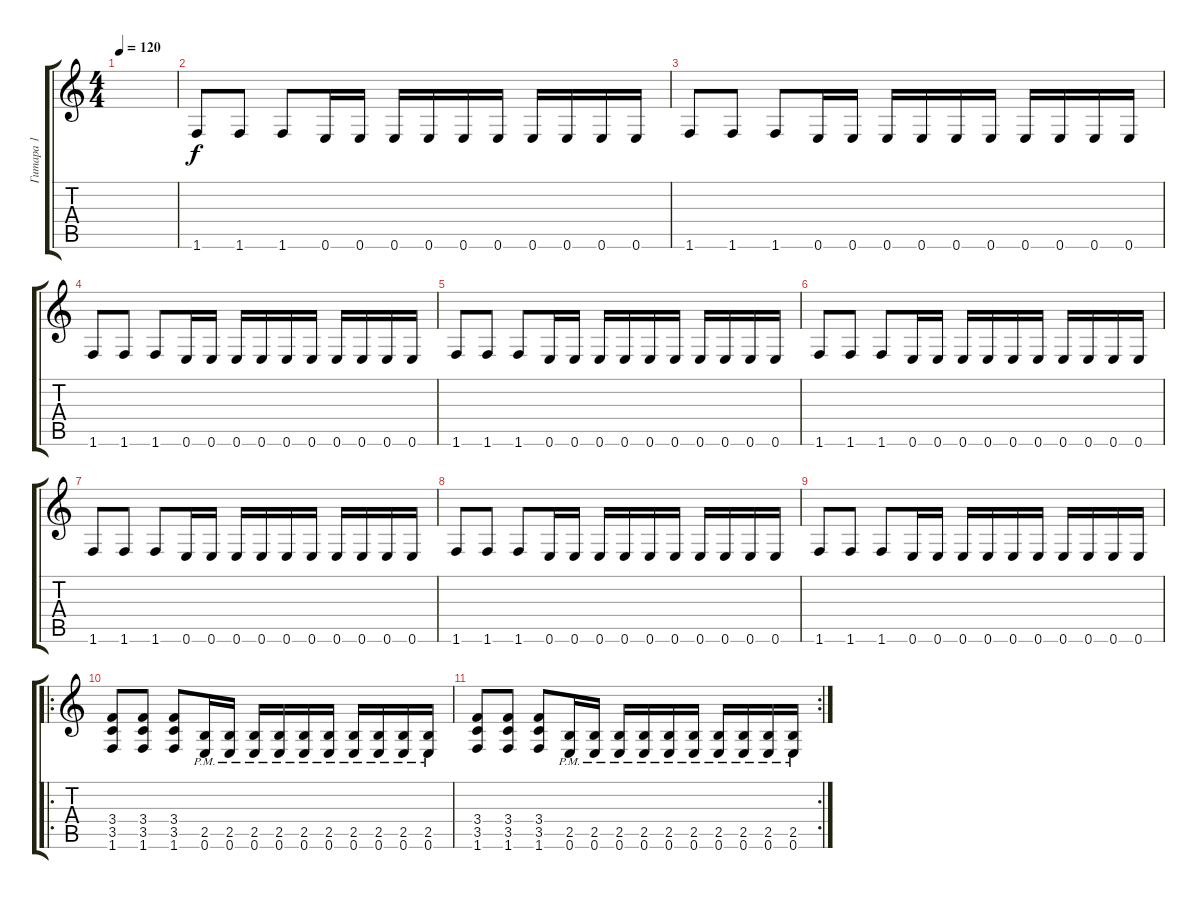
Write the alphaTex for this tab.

\track ("Гитара 1" "Гитара 1") {instrument distortionguitar}
\staff {score tabs}
\tuning (E4 B3 G3 D3 A2 E2) {hide}
\ts (4 4)
\tempo 120
\clef g2
\ks c
|
1.6.8 1.6.8 1.6.8 0.6.16 0.6.16 0.6.16 0.6.16 0.6.16 0.6.16 0.6.16 0.6.16 0.6.16 0.6.16 |
1.6.8 1.6.8 1.6.8 0.6.16 0.6.16 0.6.16 0.6.16 0.6.16 0.6.16 0.6.16 0.6.16 0.6.16 0.6.16 |
1.6.8 1.6.8 1.6.8 0.6.16 0.6.16 0.6.16 0.6.16 0.6.16 0.6.16 0.6.16 0.6.16 0.6.16 0.6.16 |
1.6.8 1.6.8 1.6.8 0.6.16 0.6.16 0.6.16 0.6.16 0.6.16 0.6.16 0.6.16 0.6.16 0.6.16 0.6.16 |
1.6.8 1.6.8 1.6.8 0.6.16 0.6.16 0.6.16 0.6.16 0.6.16 0.6.16 0.6.16 0.6.16 0.6.16 0.6.16 |
1.6.8 1.6.8 1.6.8 0.6.16 0.6.16 0.6.16 0.6.16 0.6.16 0.6.16 0.6.16 0.6.16 0.6.16 0.6.16 |
1.6.8 1.6.8 1.6.8 0.6.16 0.6.16 0.6.16 0.6.16 0.6.16 0.6.16 0.6.16 0.6.16 0.6.16 0.6.16 |
1.6.8 1.6.8 1.6.8 0.6.16 0.6.16 0.6.16 0.6.16 0.6.16 0.6.16 0.6.16 0.6.16 0.6.16 0.6.16 |
\ro
(3.4 3.5 1.6).8 (3.4 3.5 1.6).8 (3.4 3.5 1.6).8 (2.5{pm} 0.6{pm}).16 (2.5{pm} 0.6{pm}).16 (2.5{pm} 0.6{pm}).16 (2.5{pm} 0.6{pm}).16 (2.5{pm} 0.6{pm}).16 (2.5{pm} 0.6{pm}).16 (2.5{pm} 0.6{pm}).16 (2.5{pm} 0.6{pm}).16 (2.5{pm} 0.6{pm}).16 (2.5{pm} 0.6{pm}).16 |
\rc 2
(3.4 3.5 1.6).8 (3.4 3.5 1.6).8 (3.4 3.5 1.6).8 (2.5{pm} 0.6{pm}).16 (2.5{pm} 0.6{pm}).16 (2.5{pm} 0.6{pm}).16 (2.5{pm} 0.6{pm}).16 (2.5{pm} 0.6{pm}).16 (2.5{pm} 0.6{pm}).16 (2.5{pm} 0.6{pm}).16 (2.5{pm} 0.6{pm}).16 (2.5{pm} 0.6{pm}).16 (2.5{pm} 0.6{pm}).16
